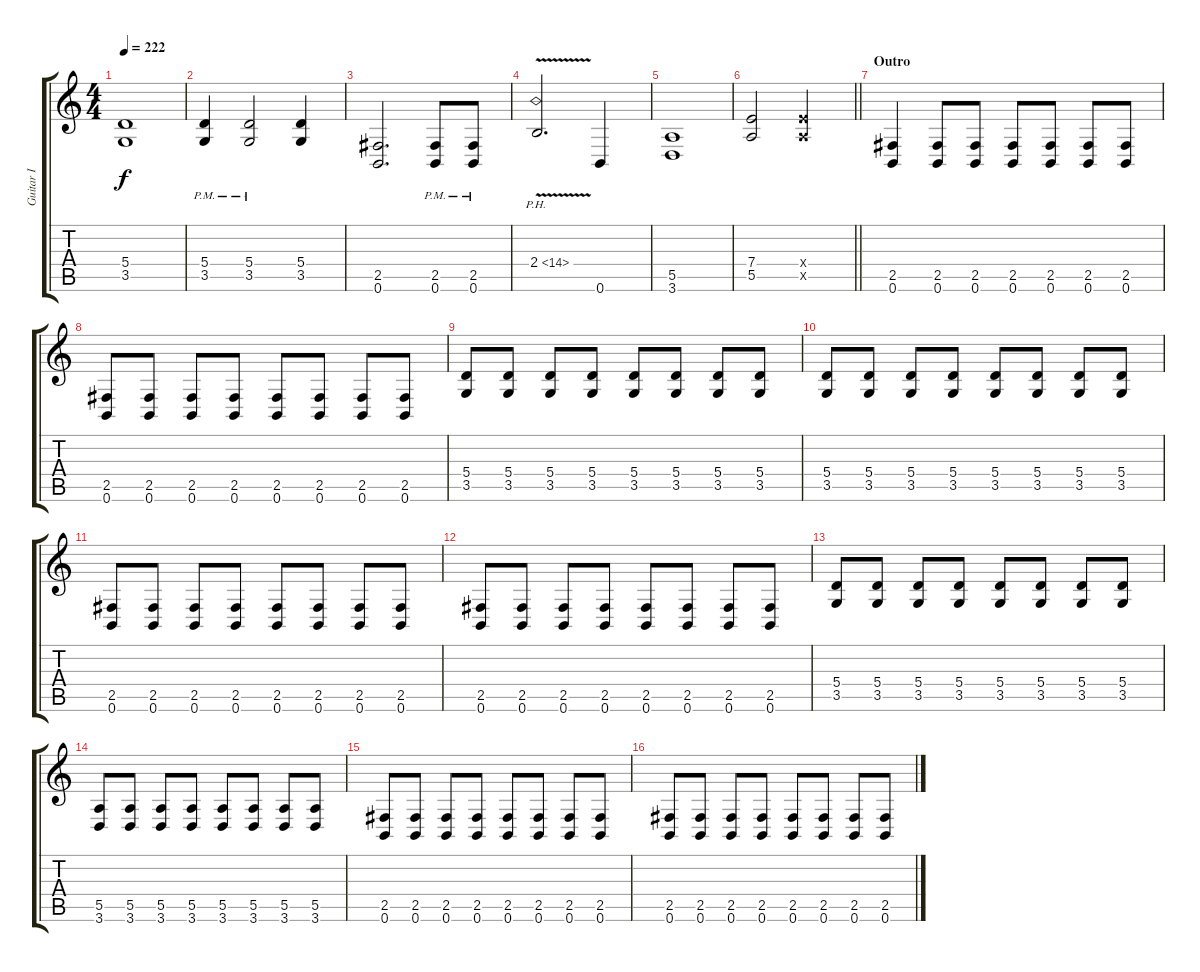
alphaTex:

\track ("Guitar I" "Guitar I") {instrument distortionguitar}
\staff {score tabs}
\tuning (B3 Gb3 D3 A2 E2 B1) {hide}
\ts (4 4)
\tempo 222
\clef g2
\ks c
(5.4 3.5).1{dy f} |
(5.4{pm} 3.5{pm}).4 (5.4{pm} 3.5{pm}).2 (5.4 3.5).4 |
(2.5 0.6).2{d} (2.5{pm} 0.6{pm}).8 (2.5{pm} 0.6{pm}).8 |
2.4{ph 12 v}.2{d} 0.6.4 |
(5.5 3.6).1 |
\barLineRight lightlight
(7.4 5.5).2 (7.4{x} 5.5{x}).2 |
\section ("" "Outro")
(2.5 0.6).4 (2.5 0.6).8 (2.5 0.6).8 (2.5 0.6).8 (2.5 0.6).8 (2.5 0.6).8 (2.5 0.6).8 |
(2.5 0.6).8 (2.5 0.6).8 (2.5 0.6).8 (2.5 0.6).8 (2.5 0.6).8 (2.5 0.6).8 (2.5 0.6).8 (2.5 0.6).8 |
(5.4 3.5).8 (5.4 3.5).8 (5.4 3.5).8 (5.4 3.5).8 (5.4 3.5).8 (5.4 3.5).8 (5.4 3.5).8 (5.4 3.5).8 |
(5.4 3.5).8 (5.4 3.5).8 (5.4 3.5).8 (5.4 3.5).8 (5.4 3.5).8 (5.4 3.5).8 (5.4 3.5).8 (5.4 3.5).8 |
(2.5 0.6).8 (2.5 0.6).8 (2.5 0.6).8 (2.5 0.6).8 (2.5 0.6).8 (2.5 0.6).8 (2.5 0.6).8 (2.5 0.6).8 |
(2.5 0.6).8 (2.5 0.6).8 (2.5 0.6).8 (2.5 0.6).8 (2.5 0.6).8 (2.5 0.6).8 (2.5 0.6).8 (2.5 0.6).8 |
(5.4 3.5).8 (5.4 3.5).8 (5.4 3.5).8 (5.4 3.5).8 (5.4 3.5).8 (5.4 3.5).8 (5.4 3.5).8 (5.4 3.5).8 |
(5.5 3.6).8 (5.5 3.6).8 (5.5 3.6).8 (5.5 3.6).8 (5.5 3.6).8 (5.5 3.6).8 (5.5 3.6).8 (5.5 3.6).8 |
(2.5 0.6).8 (2.5 0.6).8 (2.5 0.6).8 (2.5 0.6).8 (2.5 0.6).8 (2.5 0.6).8 (2.5 0.6).8 (2.5 0.6).8 |
(2.5 0.6).8 (2.5 0.6).8 (2.5 0.6).8 (2.5 0.6).8 (2.5 0.6).8 (2.5 0.6).8 (2.5 0.6).8 (2.5 0.6).8
